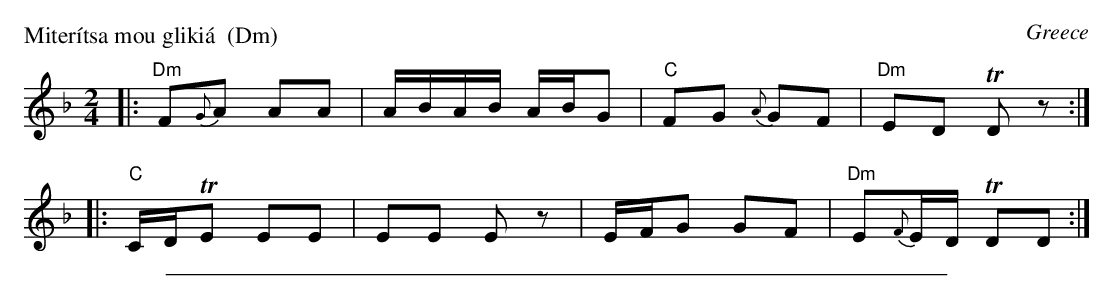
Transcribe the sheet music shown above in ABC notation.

X:1
P: Miter\'itsa mou gliki\'a  (Dm)
O: Greece
M: 2/4
L: 1/16
K: Dm
|: "Dm"F2{G}A2 A2A2 | ABAB ABG2 | "C"F2G2 {A}G2F2 | "Dm"E2D2 TD2z2 :|
|: "C"CDTE2 E2E2 | E2E2 E2z2 | EFG2 G2F2 | "Dm"E2{F}ED TD2D2 :|
